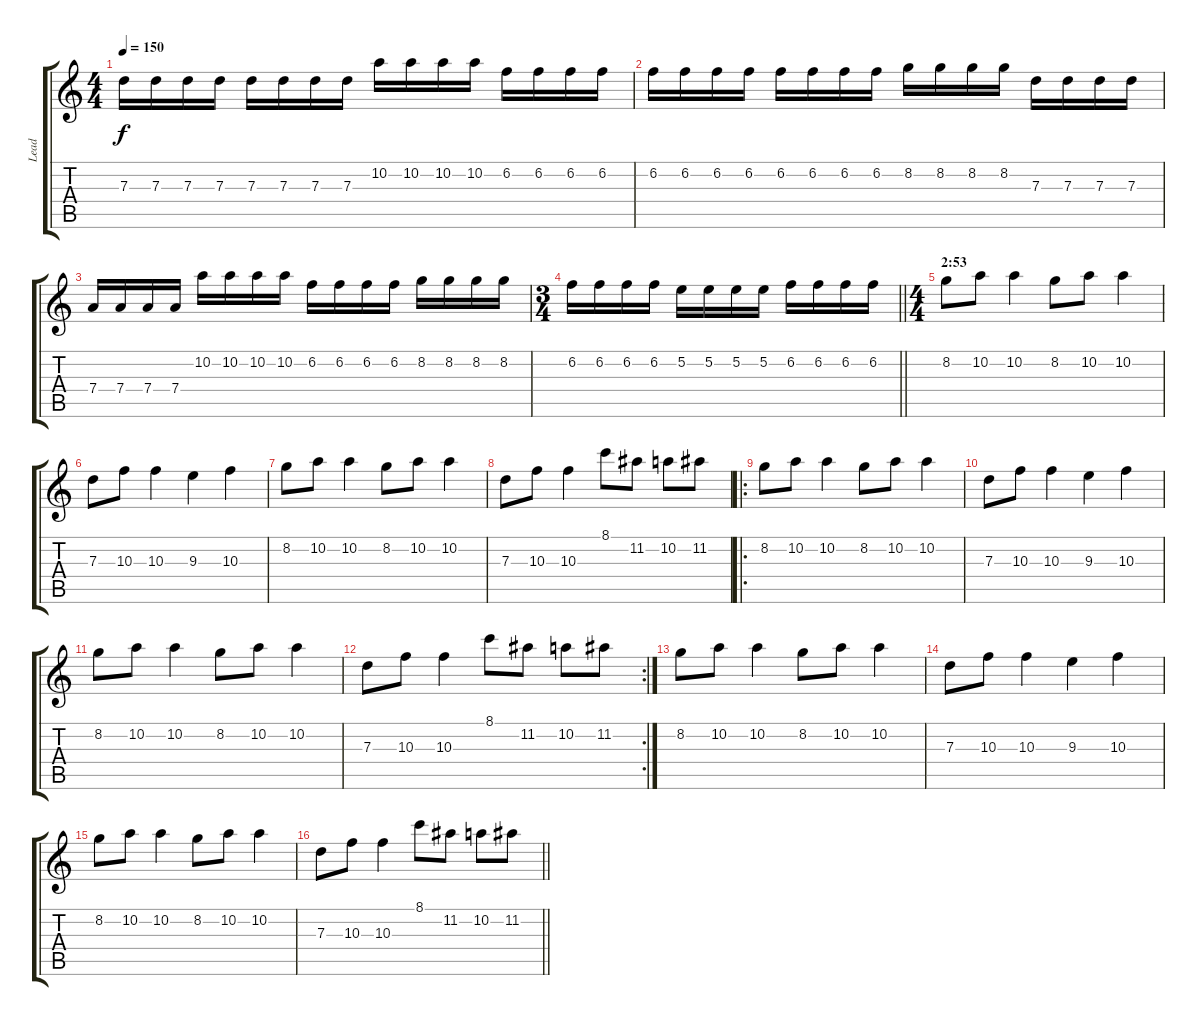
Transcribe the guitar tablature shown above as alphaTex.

\track ("Lead" "Lead") {instrument distortionguitar}
\staff {score tabs}
\tuning (E4 B3 G3 D3 A2 E2) {hide}
\ts (4 4)
\tempo 150
\clef g2
\ks c
7.3.16{dy f} 7.3.16 7.3.16 7.3.16 7.3.16 7.3.16 7.3.16 7.3.16 10.2.16 10.2.16 10.2.16 10.2.16 6.2.16 6.2.16 6.2.16 6.2.16 |
6.2.16 6.2.16 6.2.16 6.2.16 6.2.16 6.2.16 6.2.16 6.2.16 8.2.16 8.2.16 8.2.16 8.2.16 7.3.16 7.3.16 7.3.16 7.3.16 |
7.4.16 7.4.16 7.4.16 7.4.16 10.2.16 10.2.16 10.2.16 10.2.16 6.2.16 6.2.16 6.2.16 6.2.16 8.2.16 8.2.16 8.2.16 8.2.16 |
\ts (3 4)
\barLineRight lightlight
6.2.16 6.2.16 6.2.16 6.2.16 5.2.16 5.2.16 5.2.16 5.2.16 6.2.16 6.2.16 6.2.16 6.2.16 |
\ts (4 4)
\section ("" "2:53")
8.2.8 10.2.8 10.2.4 8.2.8 10.2.8 10.2.4 |
7.3.8 10.3.8 10.3.4 9.3.4 10.3.4 |
8.2.8 10.2.8 10.2.4 8.2.8 10.2.8 10.2.4 |
7.3.8 10.3.8 10.3.4 8.1.8 11.2.8 10.2.8 11.2.8 |
\ro
8.2.8 10.2.8 10.2.4 8.2.8 10.2.8 10.2.4 |
7.3.8 10.3.8 10.3.4 9.3.4 10.3.4 |
8.2.8 10.2.8 10.2.4 8.2.8 10.2.8 10.2.4 |
\rc 2
7.3.8 10.3.8 10.3.4 8.1.8 11.2.8 10.2.8 11.2.8 |
8.2.8 10.2.8 10.2.4 8.2.8 10.2.8 10.2.4 |
7.3.8 10.3.8 10.3.4 9.3.4 10.3.4 |
8.2.8 10.2.8 10.2.4 8.2.8 10.2.8 10.2.4 |
\barLineRight lightlight
7.3.8 10.3.8 10.3.4 8.1.8 11.2.8 10.2.8 11.2.8
